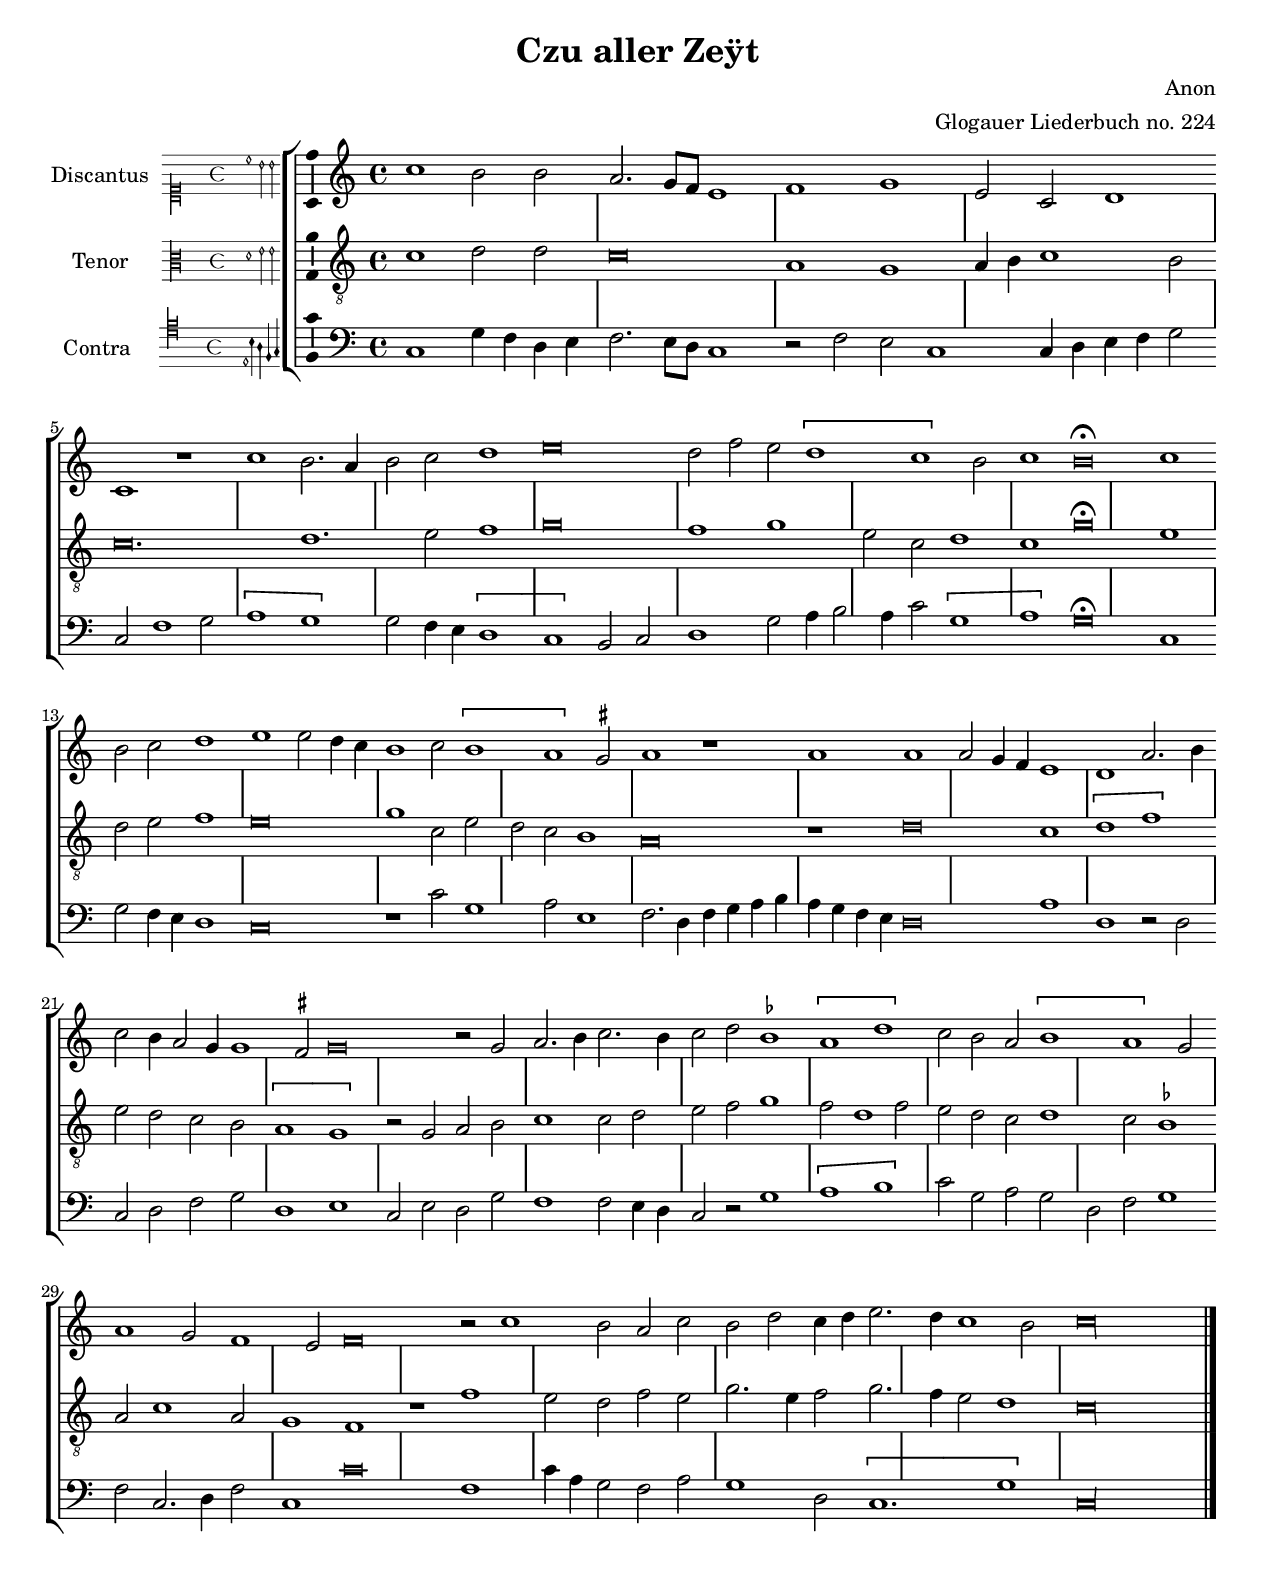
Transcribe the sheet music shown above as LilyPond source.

\version "2.24.1"

\include "english.ly"

#(set-global-staff-size 18.5)
#(set-default-paper-size "letter")

\header {
  title = "Czu aller Zeÿt"
  composer = "Anon"
  arranger = "Glogauer Liederbuch no. 224"
}

ficta = { \once \set suggestAccidentals = ##t }

fourTwoCommonTime = {
    \once \override Staff.TimeSignature.stencil = #ly:text-interface::print
    \once \override Staff.TimeSignature.text = \markup \musicglyph "timesig.C44"
    \time 4/2
}


global = {
  \key c \major

  \fourTwoCommonTime
  \hide Staff.BarLine
  \override Staff.NoteHead.style = #'baroque


}

globalEnd = {
  \undo \hide Staff.BarLine
  \bar "|."
}

discantusVoice = {

  \incipit { \clef "mensural-c1" c''1 b'2 b' }

  \global

  \clef G
    \relative c'' {
  c1 b2 b a2. g8 f e1 f g e2 c d1 c r|
  c' b2. a4 b2 c d1 | e\breve |
  d2 f e \[ d1 c \] b2 c1 b\breve\fermata
  c1 b2 c d1 e e2 d4 c b1 c2 \[ b1 a \] \ficta gs2 a1 r
  a1 a a2 g4 f e1 d a'2. b4 c2 b4 a2 g4 g1 \ficta fs2 g\breve
  r2 g2 a2. b4 c2. b4 c2 d \ficta bf1 \[ a d \] c2 b
  a \[ b1 a \] g2 a1 g2 f1 e2 f\breve
  r2 c'1 b2 a c b d c4 d e2. d4 c1 b2
  << 
     { c\longa }
     {   
         s\breve 
         \hide StaffGroup.SpanBar 
         s\breve 
         \undo \hide StaffGroup.SpanBar 
     }
  >>
   }


  \globalEnd


}

tenorVoice =  {
  \incipit {  \clef "mensural-c3" d'1 e'2 e' }

  \global

  \clef "G_8"

 \relative c' {
  c1 d2 d c\breve a1 g a4 b c1 b2 c\breve.
  d1. e2 f1 g\breve f1 g e2 c d1 c g'\breve\fermata
  e1 d2 e f1 e\breve g1 c,2 e d c b1 a\breve r1 d\breve c1
  \[ d1 f \] e2 d c b \[ a1 g \] r2 g a b c1
  c2 d e f g1 f2 d1 f2 e d c d1 c2 \ficta bf1 a2 c1 a2 g1 f r
  f'1 e2 d f e g2. e4 f2 g2. f4 e2 d1 c\longa
}

  \globalEnd
  % Music follows here.

}

contraVoice =  {
  % Music follows here.
  \incipit { \clef "mensural-c5" c1 g4 f d e }
  
  \global
  
  \clef "bass"
   \relative c {
  c1 g'4 f d e f2. e8 d c1 r2 f2 e c1 
  c4 d e f g2 c,2 f1 g2 \[ a1 g \] g2 f4 e \[ d1 c \]
  b2 c d1 g2 a4 b2 a4 c2 \[ g1 a \] g\breve\fermata c,1
  g'2 f4 e d1 c\breve r1 c'2 g1 a2 e1 f2. d4 
  f g a b a g f e d\breve  a'1 d, r2 d 
  c d f g d1 e c2 e d g f1 f2 e4 d c2 r g'1 
  \[ a b \] c2 g a g d f g1
  f2 c2. d4 f2 c1 c'\breve f,1 c'4 a g2 f a g1 d2
  \[ c1. g'1 \] c,\longa
  }
  
  
  \globalEnd
}

discantusVoicePart = \new Staff \with {
  instrumentName = "Discantus"
  midiInstrument = "oboe"
  \consists "Ambitus_engraver"
} { \discantusVoice }

tenorVoicePart = \new Staff \with {
  instrumentName = "Tenor"
  midiInstrument = "oboe"
  \consists "Ambitus_engraver"
} { \tenorVoice }

contraVoicePart = \new Staff \with {
  instrumentName = "Contra"
  midiInstrument = "trombone"
  \consists "Ambitus_engraver"
} { \clef "treble_8" \contraVoice }

\score {
  \new StaffGroup {
    <<
      \discantusVoicePart
      \tenorVoicePart
      \contraVoicePart
    >>
  }
  \layout {
    indent = 4\cm
    incipit-width = 2\cm
  }
  \midi {
    \tempo 1=60
  }
}
